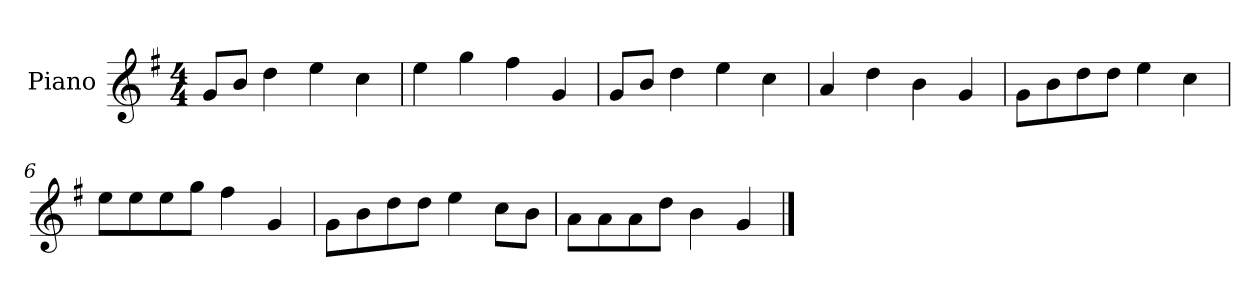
**kern
*part1
*staff1
*I"Piano
*I'P-no
*clefG2
*k[f#]
*M4/4
*MM90
=1
8g/L
8b/J
4dd\
4ee\
4cc\
=2
4ee\
4gg\
4ff#\
4g/
=3
8g/L
8b/J
4dd\
4ee\
4cc\
=4
4a/
4dd\
4b\
4g/
=5
8g\L
8b\
8dd\
8dd\J
4ee\
4cc\
=6
8ee\L
8ee\
8ee\
8gg\J
4ff#\
4g/
=7
8g\L
8b\
8dd\
8dd\J
4ee\
8cc\L
8b\J
!!LO:LB:g=z
=8
8a\L
8a\
8a\
8dd\J
4b\
4g/
==
*-
